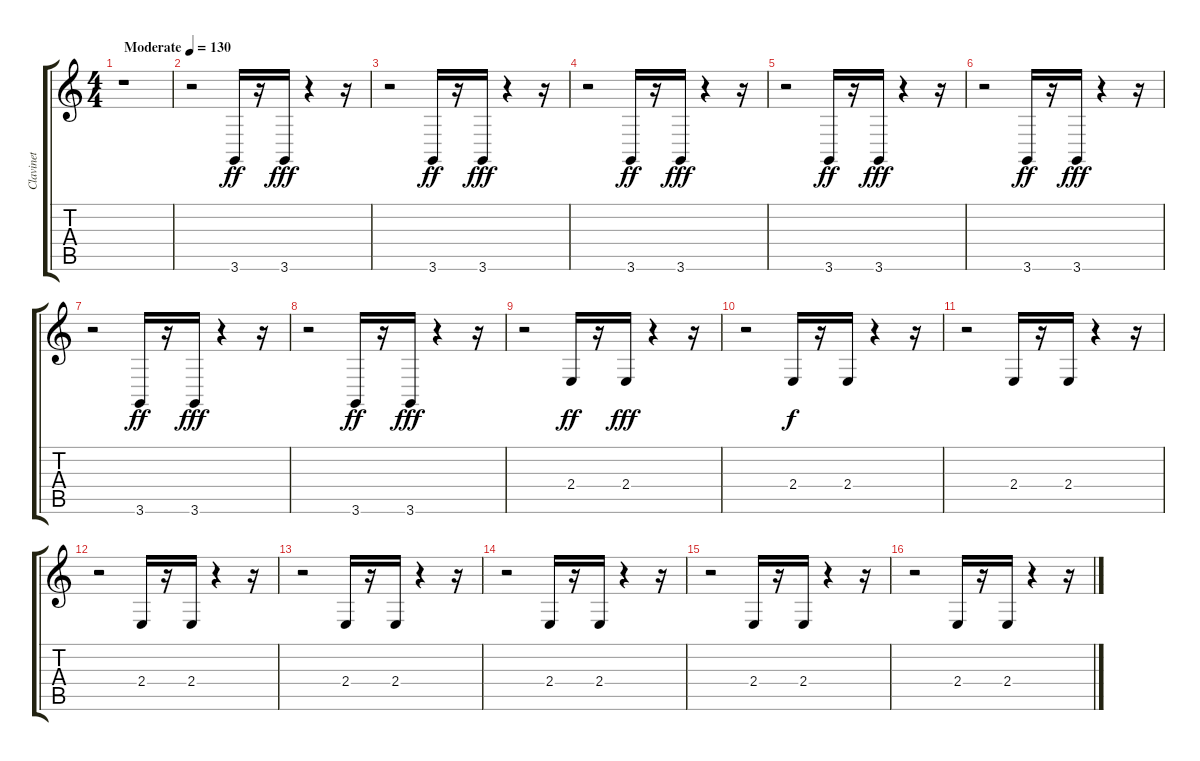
\track ("Clavinet" "Clavinet") {instrument clavinet}
\staff {score tabs}
\tuning (E4 B3 G3 D3 A2 E2) {hide}
\ts (4 4)
\tempo (130 "Moderate")
\clef g2
\ks c
r.1{dy ff instrument clavinet} |
r.2 3.6.16 r.16 3.6.16{dy fff} r.4 r.16 |
r.2 3.6.16{dy ff} r.16 3.6.16{dy fff} r.4 r.16 |
r.2 3.6.16{dy ff} r.16 3.6.16{dy fff} r.4 r.16 |
r.2 3.6.16{dy ff} r.16 3.6.16{dy fff} r.4 r.16 |
r.2 3.6.16{dy ff} r.16 3.6.16{dy fff} r.4 r.16 |
r.2 3.6.16{dy ff} r.16 3.6.16{dy fff} r.4 r.16 |
r.2 3.6.16{dy ff} r.16 3.6.16{dy fff} r.4 r.16 |
r.2 2.4.16{dy ff} r.16 2.4.16{dy fff} r.4 r.16 |
r.2 2.4.16{dy f} r.16 2.4.16 r.4 r.16 |
r.2 2.4.16 r.16 2.4.16 r.4 r.16 |
r.2 2.4.16 r.16 2.4.16 r.4 r.16 |
r.2 2.4.16 r.16 2.4.16 r.4 r.16 |
r.2 2.4.16 r.16 2.4.16 r.4 r.16 |
r.2 2.4.16 r.16 2.4.16 r.4 r.16 |
r.2 2.4.16 r.16 2.4.16 r.4 r.16
